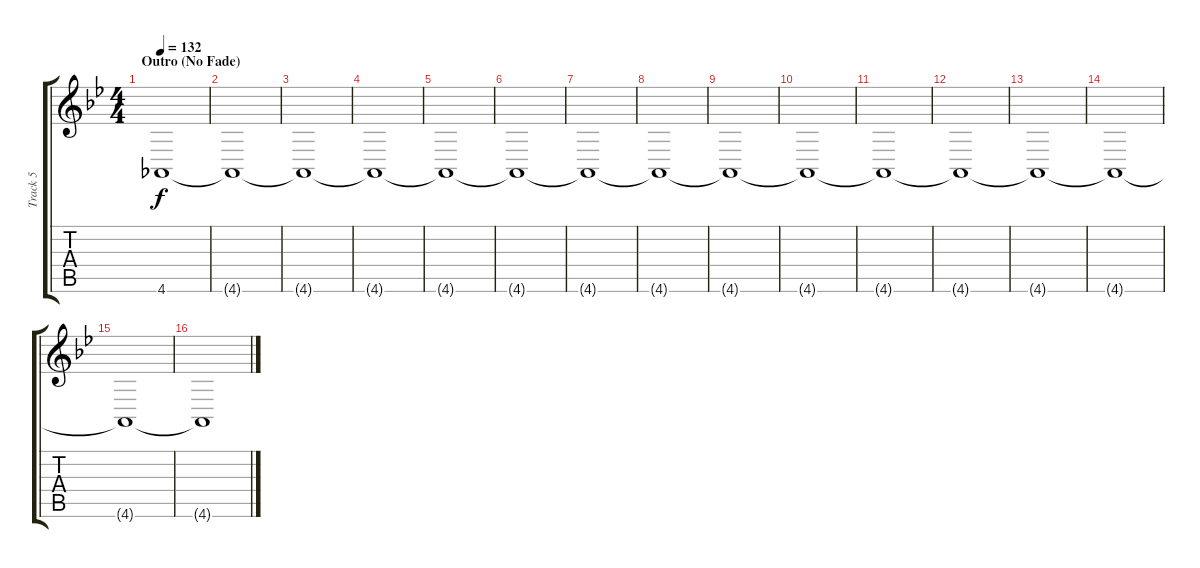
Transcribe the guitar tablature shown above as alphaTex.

\track ("Track 5" "Track 5") {instrument bagpipe}
\staff {score tabs}
\tuning (E4 B3 G3 D3 A2 E2) {hide}
\ts (4 4)
\section ("" "Outro (No Fade)")
\tempo 132
\clef g2
\ks bb
4.6{t}.1{dy f} |
4.6{t}.1 |
4.6{t}.1 |
4.6{t}.1 |
4.6{t}.1 |
4.6{t}.1 |
4.6{t}.1 |
4.6{t}.1 |
4.6{t}.1 |
4.6{t}.1 |
4.6{t}.1 |
4.6{t}.1 |
4.6{t}.1 |
4.6{t}.1 |
4.6{t}.1 |
4.6{t}.1
